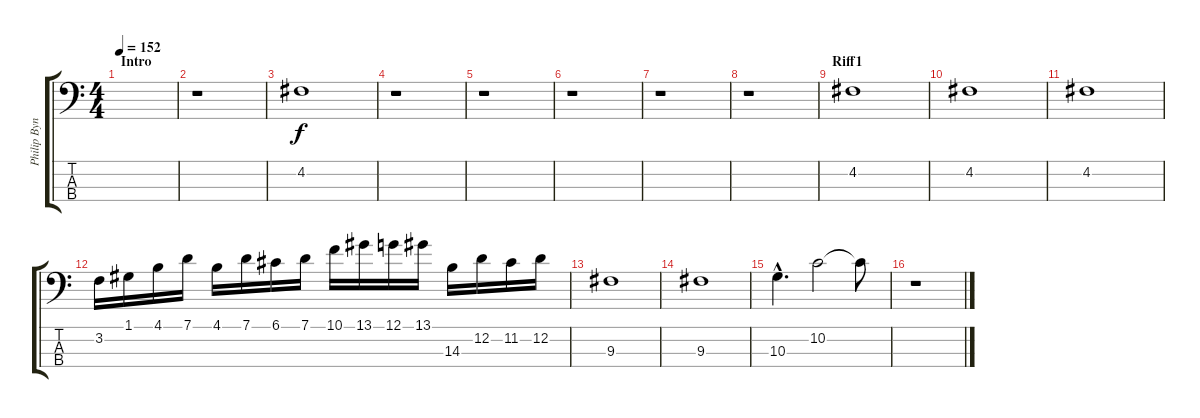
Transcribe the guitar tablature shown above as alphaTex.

\track ("Philip Bynoe" "Philip Byn") {instrument electricbasspick}
\staff {score tabs}
\tuning (G2 D2 A1 E1) {hide}
\ts (4 4)
\section ("" "Intro")
\tempo 152
\clef f4
\ks c
|
r.1 |
4.2.1 |
r.1 |
r.1 |
r.1 |
r.1 |
r.1 |
\section ("" "Riff1")
4.2.1 |
4.2.1 |
4.2.1 |
3.2.16 1.1.16 4.1.16 7.1.16 4.1.16 7.1.16 6.1.16 7.1.16 10.1.16 13.1.16 12.1.16 13.1.16 14.3.16 12.2.16 11.2.16 12.2.16 |
9.3.1 |
9.3.1 |
10.3{hac}.4{d} 10.2.2 10.2{t}.8 |
r.1
